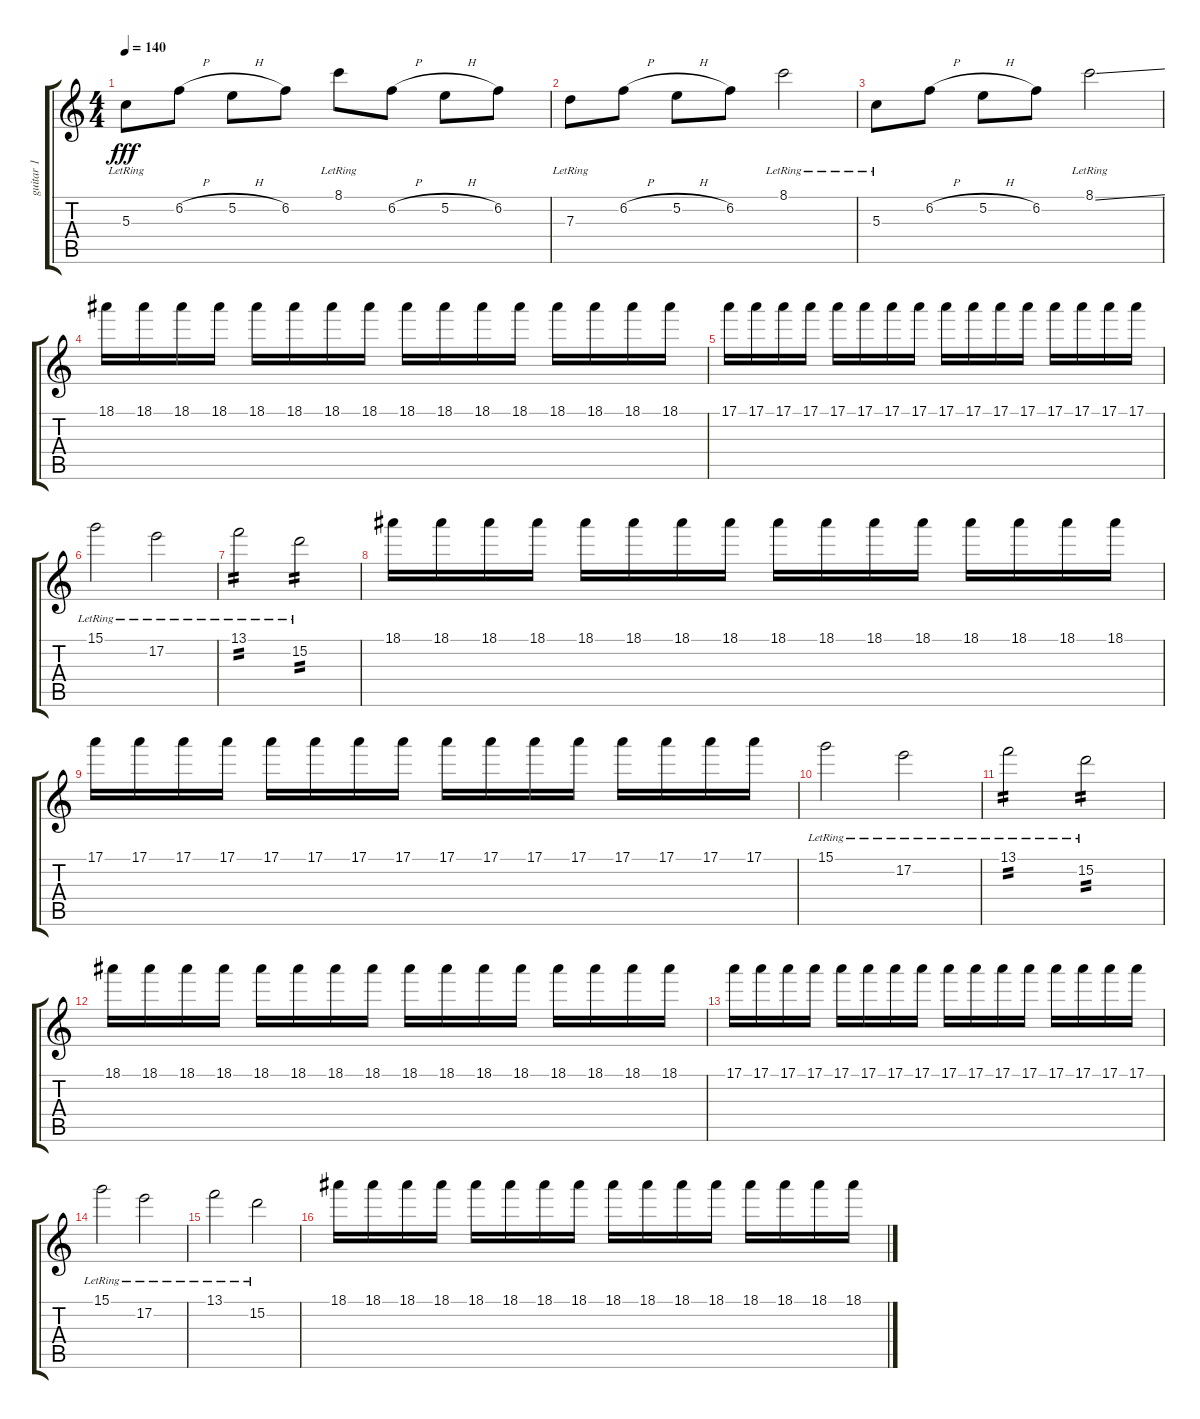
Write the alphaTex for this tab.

\track ("guitar 1" "guitar 1") {instrument overdrivenguitar}
\staff {score tabs}
\tuning (E4 B3 G3 D3 A2 D2) {hide}
\ts (4 4)
\tempo 140
\clef g2
\ks c
5.3{lr}.8{dy fff} 6.2{h}.8 5.2{h}.8 6.2.8 8.1{lr}.8 6.2{h}.8 5.2{h}.8 6.2.8 |
7.3{lr}.8 6.2{h}.8 5.2{h}.8 6.2.8 8.1{lr}.2 |
5.3{lr}.8 6.2{h}.8 5.2{h}.8 6.2.8 8.1{ss lr}.2 |
18.1.16 18.1.16 18.1.16 18.1.16 18.1.16 18.1.16 18.1.16 18.1.16 18.1.16 18.1.16 18.1.16 18.1.16 18.1.16 18.1.16 18.1.16 18.1.16 |
17.1.16 17.1.16 17.1.16 17.1.16 17.1.16 17.1.16 17.1.16 17.1.16 17.1.16 17.1.16 17.1.16 17.1.16 17.1.16 17.1.16 17.1.16 17.1.16 |
15.1{lr}.2 17.2{lr}.2 |
13.1{lr}.2{tp 2} 15.2{lr}.2{tp 2} |
18.1.16 18.1.16 18.1.16 18.1.16 18.1.16 18.1.16 18.1.16 18.1.16 18.1.16 18.1.16 18.1.16 18.1.16 18.1.16 18.1.16 18.1.16 18.1.16 |
17.1.16 17.1.16 17.1.16 17.1.16 17.1.16 17.1.16 17.1.16 17.1.16 17.1.16 17.1.16 17.1.16 17.1.16 17.1.16 17.1.16 17.1.16 17.1.16 |
15.1{lr}.2 17.2{lr}.2 |
13.1{lr}.2{tp 2} 15.2{lr}.2{tp 2} |
18.1.16 18.1.16 18.1.16 18.1.16 18.1.16 18.1.16 18.1.16 18.1.16 18.1.16 18.1.16 18.1.16 18.1.16 18.1.16 18.1.16 18.1.16 18.1.16 |
17.1.16 17.1.16 17.1.16 17.1.16 17.1.16 17.1.16 17.1.16 17.1.16 17.1.16 17.1.16 17.1.16 17.1.16 17.1.16 17.1.16 17.1.16 17.1.16 |
15.1{lr}.2 17.2{lr}.2 |
13.1{lr}.2 15.2{lr}.2 |
18.1.16 18.1.16 18.1.16 18.1.16 18.1.16 18.1.16 18.1.16 18.1.16 18.1.16 18.1.16 18.1.16 18.1.16 18.1.16 18.1.16 18.1.16 18.1.16
